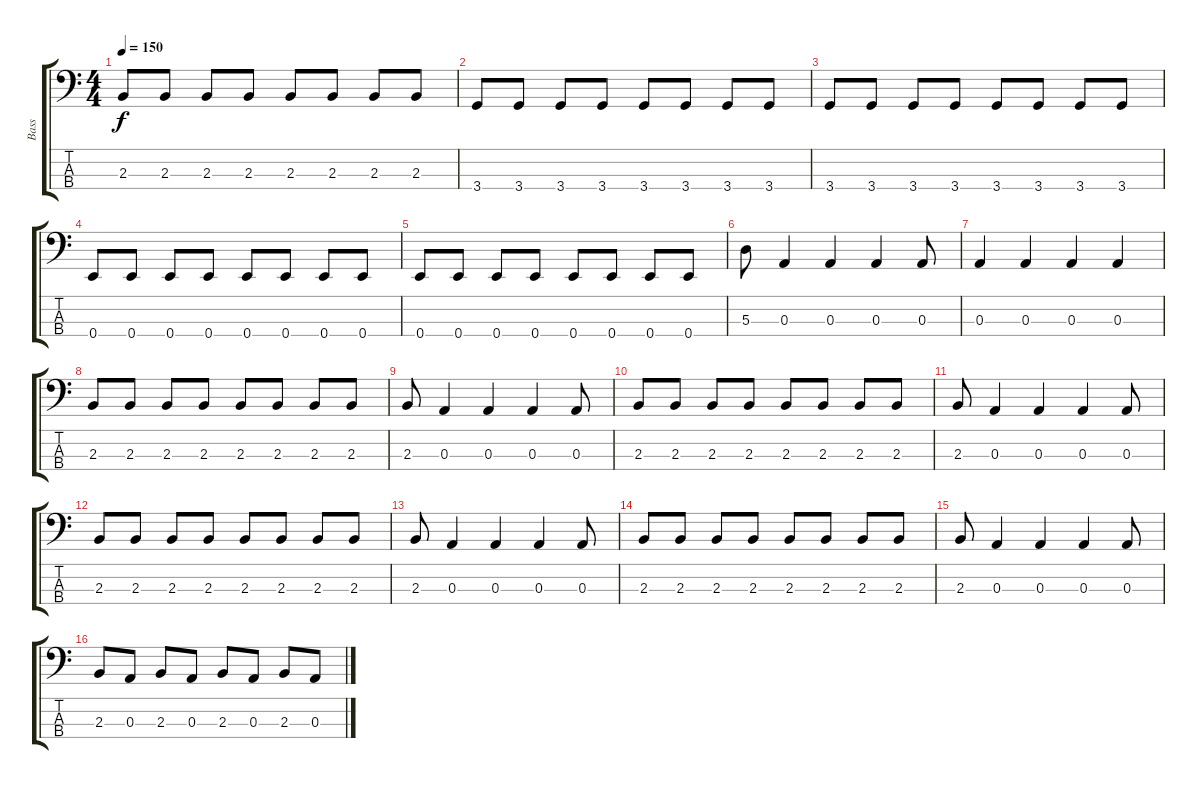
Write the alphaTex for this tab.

\track ("Bass" "Bass") {instrument electricbassfinger}
\staff {score tabs}
\tuning (G2 D2 A1 E1) {hide}
\ts (4 4)
\tempo 150
\clef f4
\ks c
2.3.8{dy f} 2.3.8 2.3.8 2.3.8 2.3.8 2.3.8 2.3.8 2.3.8 |
3.4.8 3.4.8 3.4.8 3.4.8 3.4.8 3.4.8 3.4.8 3.4.8 |
3.4.8 3.4.8 3.4.8 3.4.8 3.4.8 3.4.8 3.4.8 3.4.8 |
0.4.8 0.4.8 0.4.8 0.4.8 0.4.8 0.4.8 0.4.8 0.4.8 |
0.4.8 0.4.8 0.4.8 0.4.8 0.4.8 0.4.8 0.4.8 0.4.8 |
5.3.8 0.3.4 0.3.4 0.3.4 0.3.8 |
0.3.4 0.3.4 0.3.4 0.3.4 |
2.3.8 2.3.8 2.3.8 2.3.8 2.3.8 2.3.8 2.3.8 2.3.8 |
2.3.8 0.3.4 0.3.4 0.3.4 0.3.8 |
2.3.8 2.3.8 2.3.8 2.3.8 2.3.8 2.3.8 2.3.8 2.3.8 |
2.3.8 0.3.4 0.3.4 0.3.4 0.3.8 |
2.3.8 2.3.8 2.3.8 2.3.8 2.3.8 2.3.8 2.3.8 2.3.8 |
2.3.8 0.3.4 0.3.4 0.3.4 0.3.8 |
2.3.8 2.3.8 2.3.8 2.3.8 2.3.8 2.3.8 2.3.8 2.3.8 |
2.3.8 0.3.4 0.3.4 0.3.4 0.3.8 |
2.3.8 0.3.8 2.3.8 0.3.8 2.3.8 0.3.8 2.3.8 0.3.8
